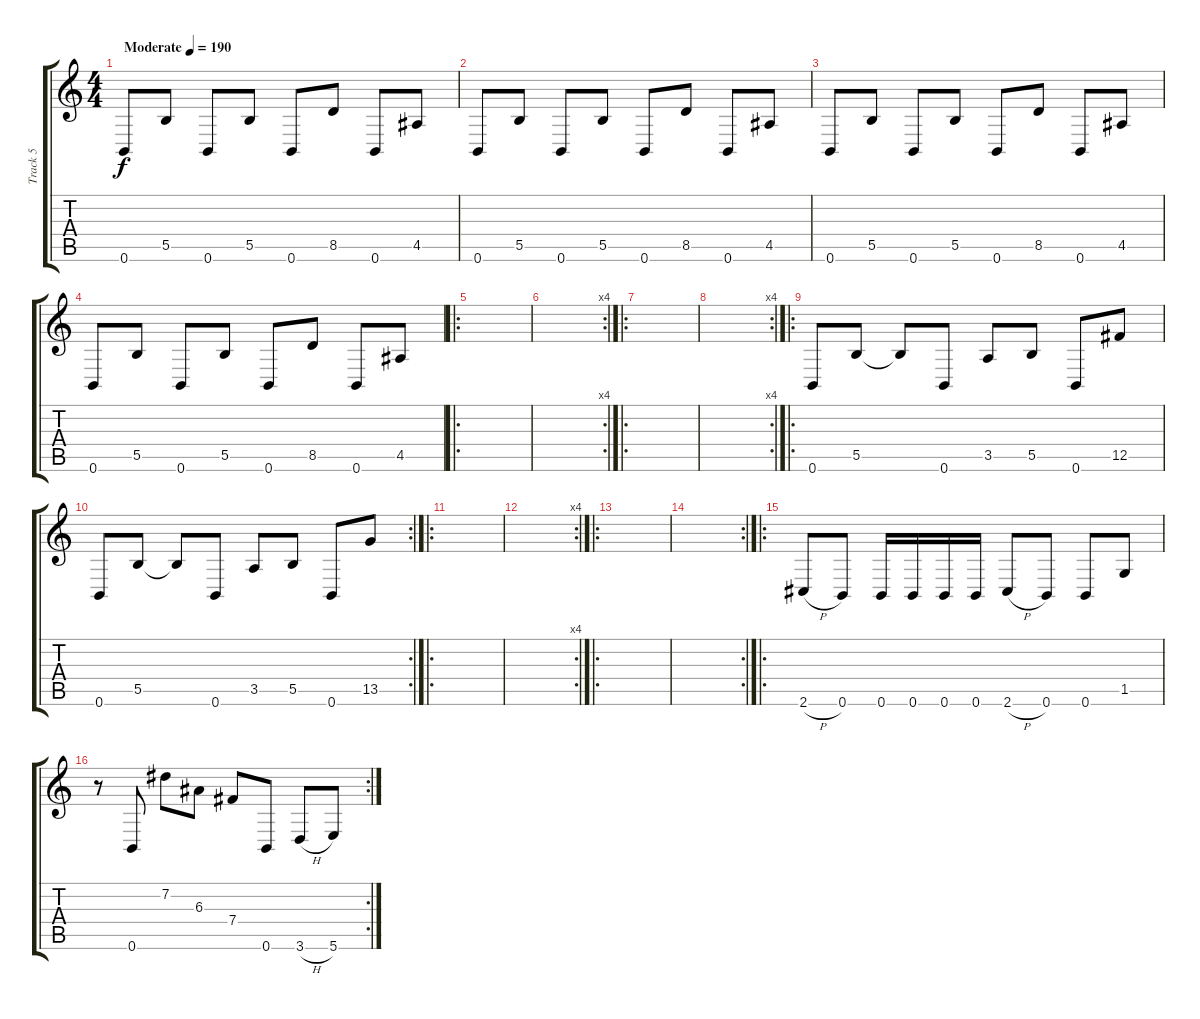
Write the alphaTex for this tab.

\track ("Track 5" "Track 5") {instrument synthbass1}
\staff {score tabs}
\tuning (Db4 Ab3 E3 B2 Gb2 B1) {hide}
\ts (4 4)
\tempo (190 "Moderate")
\clef g2
\ks c
0.6.8{dy f instrument synthbass1} 5.5.8 0.6.8 5.5.8 0.6.8 8.5.8 0.6.8 4.5.8 |
0.6.8 5.5.8 0.6.8 5.5.8 0.6.8 8.5.8 0.6.8 4.5.8 |
0.6.8 5.5.8 0.6.8 5.5.8 0.6.8 8.5.8 0.6.8 4.5.8 |
0.6.8 5.5.8 0.6.8 5.5.8 0.6.8 8.5.8 0.6.8 4.5.8 |
\ro
|
\rc 4
|
\ro
|
\rc 4
|
\ro
0.6.8 5.5.8 5.5{t}.8 0.6.8 3.5.8 5.5.8 0.6.8 12.5.8 |
\rc 2
0.6.8 5.5.8 5.5{t}.8 0.6.8 3.5.8 5.5.8 0.6.8 13.5.8 |
\ro
|
\rc 4
|
\ro
|
\rc 2
|
\ro
2.6{h}.8 0.6.8 0.6.16 0.6.16 0.6.16 0.6.16 2.6{h}.8 0.6.8 0.6.8 1.5.8 |
\rc 2
r.8 0.6.8 7.2.8 6.3.8 7.4.8 0.6.8 3.6{h}.8 5.6.8
